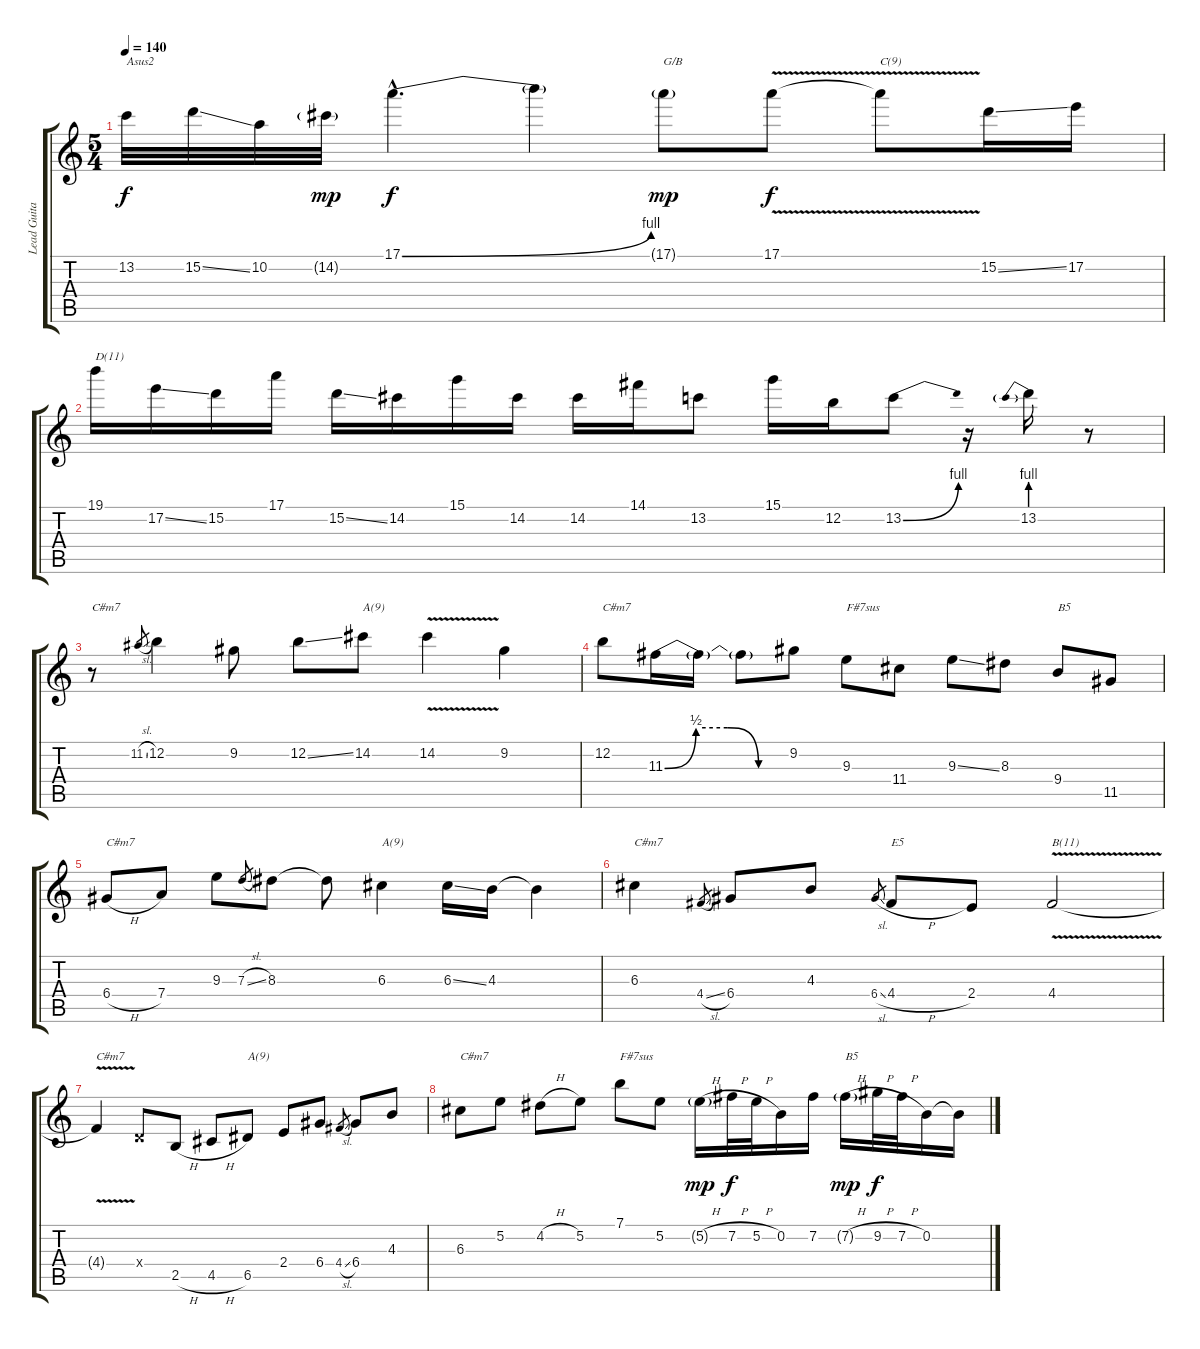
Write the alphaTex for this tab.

\track ("Lead Guitar" "Lead Guita") {instrument overdrivenguitar}
\staff {score tabs}
\tuning (E4 B3 G3 D3 A2 E2) {hide}
\ts (5 4)
\tempo 140
\clef g2
\ks c
13.2.32{txt "Asus2" dy f} 15.2{ss}.32 10.2.32 14.2{g}.32{dy mp} 17.1{be (bend 0 0 60 4) hac}.4{d dy f} 17.1{t}.4 17.1{g}.8{txt "G/B" dy mp} 17.1{v}.8{dy f} 17.1{v t}.8{txt "C(9)"} 15.2{ss}.16 17.2.16 |
19.1.16{txt "D(11)"} 17.2{ss}.16 15.2.16 17.1.16 15.2{ss}.16 14.2.16 15.1.16 14.2.16 14.2.16 14.1.16 13.2.8 15.1.16 12.2.16 13.2{be (bend 0 0 60 4)}.8 r.16 13.2{be (prebend 0 4 60 4)}.16 r.8 |
r.8{txt "C#m7"} 11.2{sl}.8{gr} 12.2.4 9.2.8 12.2{ss}.8 14.2.8{txt "A(9)"} 14.2{v}.4 9.2.4 |
12.2.8{txt "C#m7"} 11.3{be (custom 0 0 15 2 30 2 45 0 60 0)}.16 11.3{t}.16 11.3{t}.8 9.2.8 9.3.8{txt "F#7sus"} 11.4.8 9.3{ss}.8 8.3.8 9.4.8{txt "B5"} 11.5.8 |
6.4{h}.8{txt "C#m7"} 7.4.8 9.3.8 7.3{sl}.8{gr} 8.3.8 8.3{t}.8 6.3.4{txt "A(9)"} 6.3{ss}.16 4.3.16 4.3{t}.4 |
6.3.4{txt "C#m7"} 4.4{sl}.8{gr} 6.4.8 4.3.8 6.4{sl}.8{gr} 4.4{h}.8{txt "E5"} 2.4.8 4.4{v}.2{txt "B(11)"} |
4.4{v t}.4{txt "C#m7"} 0.4{x}.8 2.5{h}.8 4.5{h}.8 6.5.8{txt "A(9)"} 2.4.8 6.4.8 4.4{sl}.8{gr} 6.4.8 4.3.8 |
6.3.8{txt "C#m7"} 5.2.8 4.2{h}.8 5.2.8 7.1.8{txt "F#7sus"} 5.2.8 5.2{h g}.16{dy mp} 7.2{h}.32{dy f} 5.2{h}.32 0.2.16 7.2.16 7.2{h g}.16{txt "B5" dy mp} 9.2{h}.32{dy f} 7.2{h}.32 0.2.16 0.2{t}.16
